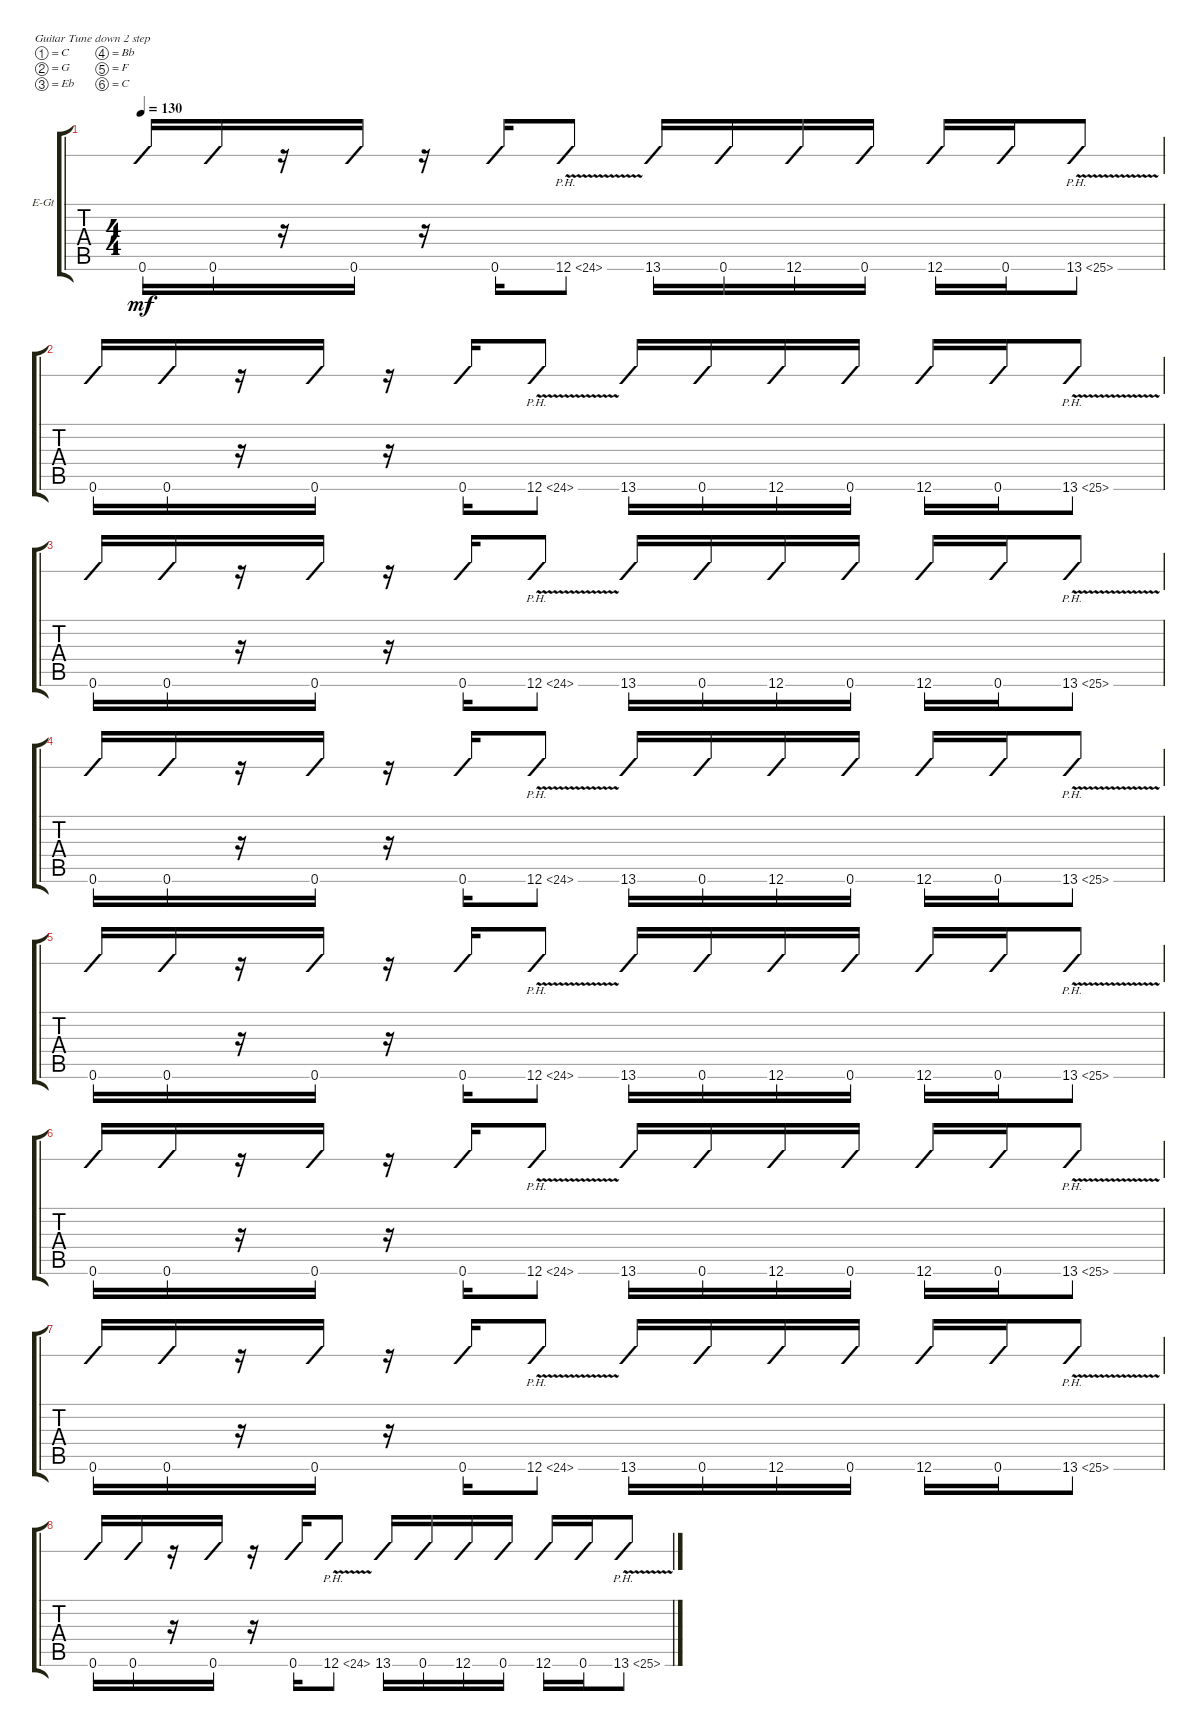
\bracketExtendMode groupsimilarinstruments
\firstSystemTrackNameOrientation horizontal
\otherSystemsTrackNameOrientation horizontal
\track ("Rhy2" "E-Gt") {instrument distortionguitar}
\staff {tabs slash}
\tuning (C4 G3 Eb3 Bb2 F2 C2)
\ts (4 4)
\tempo 130
\clef g2
\ks c
0.6.16{dy mf} 0.6.16 r.16 0.6.16 r.16 0.6.16 12.6{ph 12 v}.8 13.6.16 0.6.16 12.6.16 0.6.16 12.6.16 0.6.16 13.6{ph 12 v}.8 |
0.6.16 0.6.16 r.16 0.6.16 r.16 0.6.16 12.6{ph 12 v}.8 13.6.16 0.6.16 12.6.16 0.6.16 12.6.16 0.6.16 13.6{ph 12 v}.8 |
0.6.16 0.6.16 r.16 0.6.16 r.16 0.6.16 12.6{ph 12 v}.8 13.6.16 0.6.16 12.6.16 0.6.16 12.6.16 0.6.16 13.6{ph 12 v}.8 |
0.6.16 0.6.16 r.16 0.6.16 r.16 0.6.16 12.6{ph 12 v}.8 13.6.16 0.6.16 12.6.16 0.6.16 12.6.16 0.6.16 13.6{ph 12 v}.8 |
0.6.16 0.6.16 r.16 0.6.16 r.16 0.6.16 12.6{ph 12 v}.8 13.6.16 0.6.16 12.6.16 0.6.16 12.6.16 0.6.16 13.6{ph 12 v}.8 |
0.6.16 0.6.16 r.16 0.6.16 r.16 0.6.16 12.6{ph 12 v}.8 13.6.16 0.6.16 12.6.16 0.6.16 12.6.16 0.6.16 13.6{ph 12 v}.8 |
0.6.16 0.6.16 r.16 0.6.16 r.16 0.6.16 12.6{ph 12 v}.8 13.6.16 0.6.16 12.6.16 0.6.16 12.6.16 0.6.16 13.6{ph 12 v}.8 |
0.6.16 0.6.16 r.16 0.6.16 r.16 0.6.16 12.6{ph 12 v}.8 13.6.16 0.6.16 12.6.16 0.6.16 12.6.16 0.6.16 13.6{ph 12 v}.8
